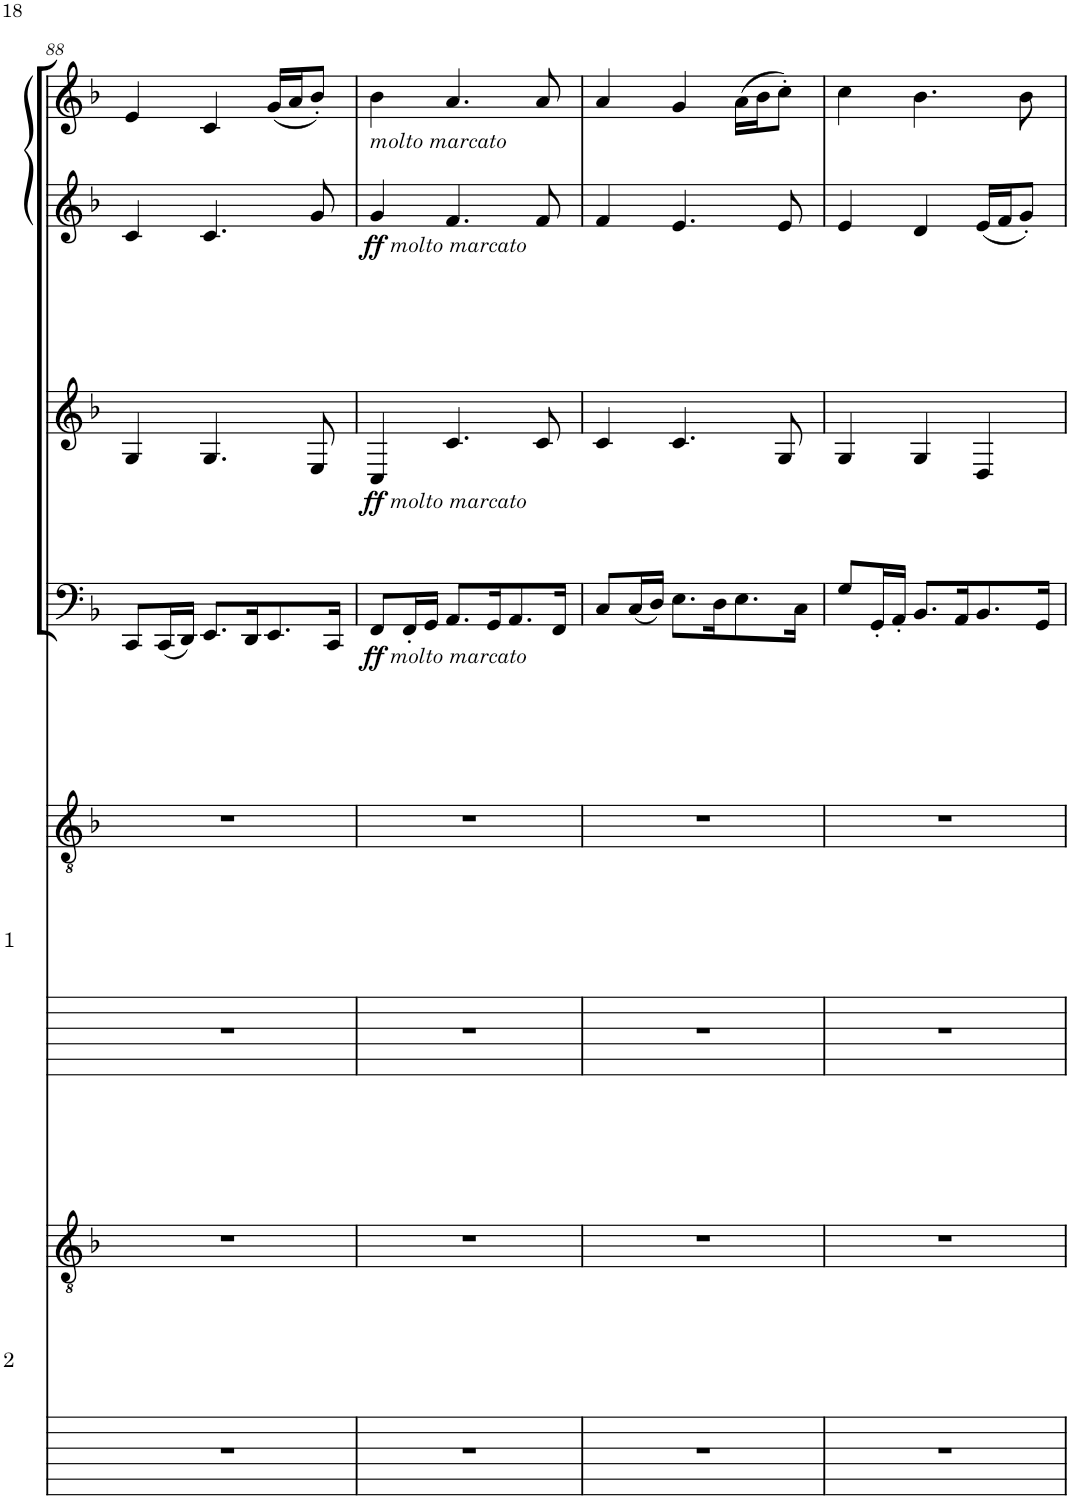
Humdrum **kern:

**kern	**kern	**kern	**kern	**kern	**dynam	**kern	**dynam	**kern	**dynam	**kern
*part6	*part6	*part5	*part5	*part4	*part4	*part3	*part3	*part2	*part2	*part1
*staff8	*staff7	*staff6	*staff5	*staff4	*staff4	*staff3	*staff3	*staff2	*staff2	*staff1
*I"2	*	*I"1	*	*I"Basso  e Continuo	*	*I"Viola	*	*I"Violino 2	*	*I"Violino 1
*	*	*	*	*	*	*I'Vla	*	*I'Vln	*	*I'Vln
!!LO:PB:g=z
*	*clefGv2	*	*clefGv2	*clefF4	*	*clefG2	*	*clefG2	*	*clefG2
*k[b-]	*k[b-]	*k[b-]	*k[b-]	*k[b-]	*	*k[b-]	*	*k[b-]	*	*k[b-]
*M3/4	*M3/4	*M3/4	*M3/4	*M3/4	*	*M3/4	*	*M3/4	*	*M3/4
=88	=88	=88	=88	=88	=88	=88	=88	=88	=88	=88
2.r	2.r	2.r	2.r	8CC/L	.	4G/	.	4c/	.	4e/
.	.	.	.	(16CC/L	.	.	.	.	.	.
.	.	.	.	16DD/JJ)	.	.	.	.	.	.
.	.	.	.	8.EE/L	.	4.G/	.	4.c/	.	4c/
.	.	.	.	16DD/K	.	.	.	.	.	.
.	.	.	.	8.EE/	.	.	.	.	.	(16g/LL
.	.	.	.	.	.	.	.	.	.	16a/J
.	.	.	.	.	.	8E/	.	8g/	.	8b-'/J)
.	.	.	.	16CC/Jk	.	.	.	.	.	.
=89	=89	=89	=89	=89	=89	=89	=89	=89	=89	=89
!	!	!	!	!	!	!	!	!	!	!LO:TX:b:i:t=molto marcato
!	!	!	!	!	!	!	!	!LO:TX:b:i:t=molto marcato	!	!
!	!	!	!	!	!	!LO:TX:b:i:t=molto marcato	!	!	!	!
!	!	!	!	!LO:TX:b:i:t=molto marcato	!	!	!	!	!	!
!	!	!	!	!	!LO:DY:b	!	!LO:DY:b	!	!LO:DY:b	!
2.r	2.r	2.r	2.r	8FF/L	ff	4C/	ff	4g/	ff	4b-\
.	.	.	.	16FF'/L	.	.	.	.	.	.
.	.	.	.	16GG/JJ	.	.	.	.	.	.
.	.	.	.	8.AA/L	.	4.c/	.	4.f/	.	4.a/
.	.	.	.	16GG/K	.	.	.	.	.	.
.	.	.	.	8.AA/	.	.	.	.	.	.
.	.	.	.	.	.	8c/	.	8f/	.	8a/
.	.	.	.	16FF/Jk	.	.	.	.	.	.
=90	=90	=90	=90	=90	=90	=90	=90	=90	=90	=90
2.r	2.r	2.r	2.r	8C/L	.	4c/	.	4f/	.	4a/
.	.	.	.	(16C/L	.	.	.	.	.	.
.	.	.	.	16D/JJ)	.	.	.	.	.	.
.	.	.	.	8.E\L	.	4.c/	.	4.e/	.	4g/
.	.	.	.	16D\K	.	.	.	.	.	.
.	.	.	.	8.E\	.	.	.	.	.	(16a\LL
.	.	.	.	.	.	.	.	.	.	16b-\J
.	.	.	.	.	.	8G/	.	8e/	.	8cc'\J)
.	.	.	.	16C\Jk	.	.	.	.	.	.
=91	=91	=91	=91	=91	=91	=91	=91	=91	=91	=91
2.r	2.r	2.r	2.r	8G/L	.	4G/	.	4e/	.	4cc\
.	.	.	.	16GG'/L	.	.	.	.	.	.
.	.	.	.	16AA'/JJ	.	.	.	.	.	.
.	.	.	.	8.BB-/L	.	4G/	.	4d/	.	4.b-\
.	.	.	.	16AA/K	.	.	.	.	.	.
.	.	.	.	8.BB-/	.	4D/	.	(16e/LL	.	.
.	.	.	.	.	.	.	.	16f/J	.	.
.	.	.	.	.	.	.	.	8g'/J)	.	8b-\
.	.	.	.	16GG/Jk	.	.	.	.	.	.
=	=	=	=	=	=	=	=	=	=	=
*-	*-	*-	*-	*-	*-	*-	*-	*-	*-	*-
